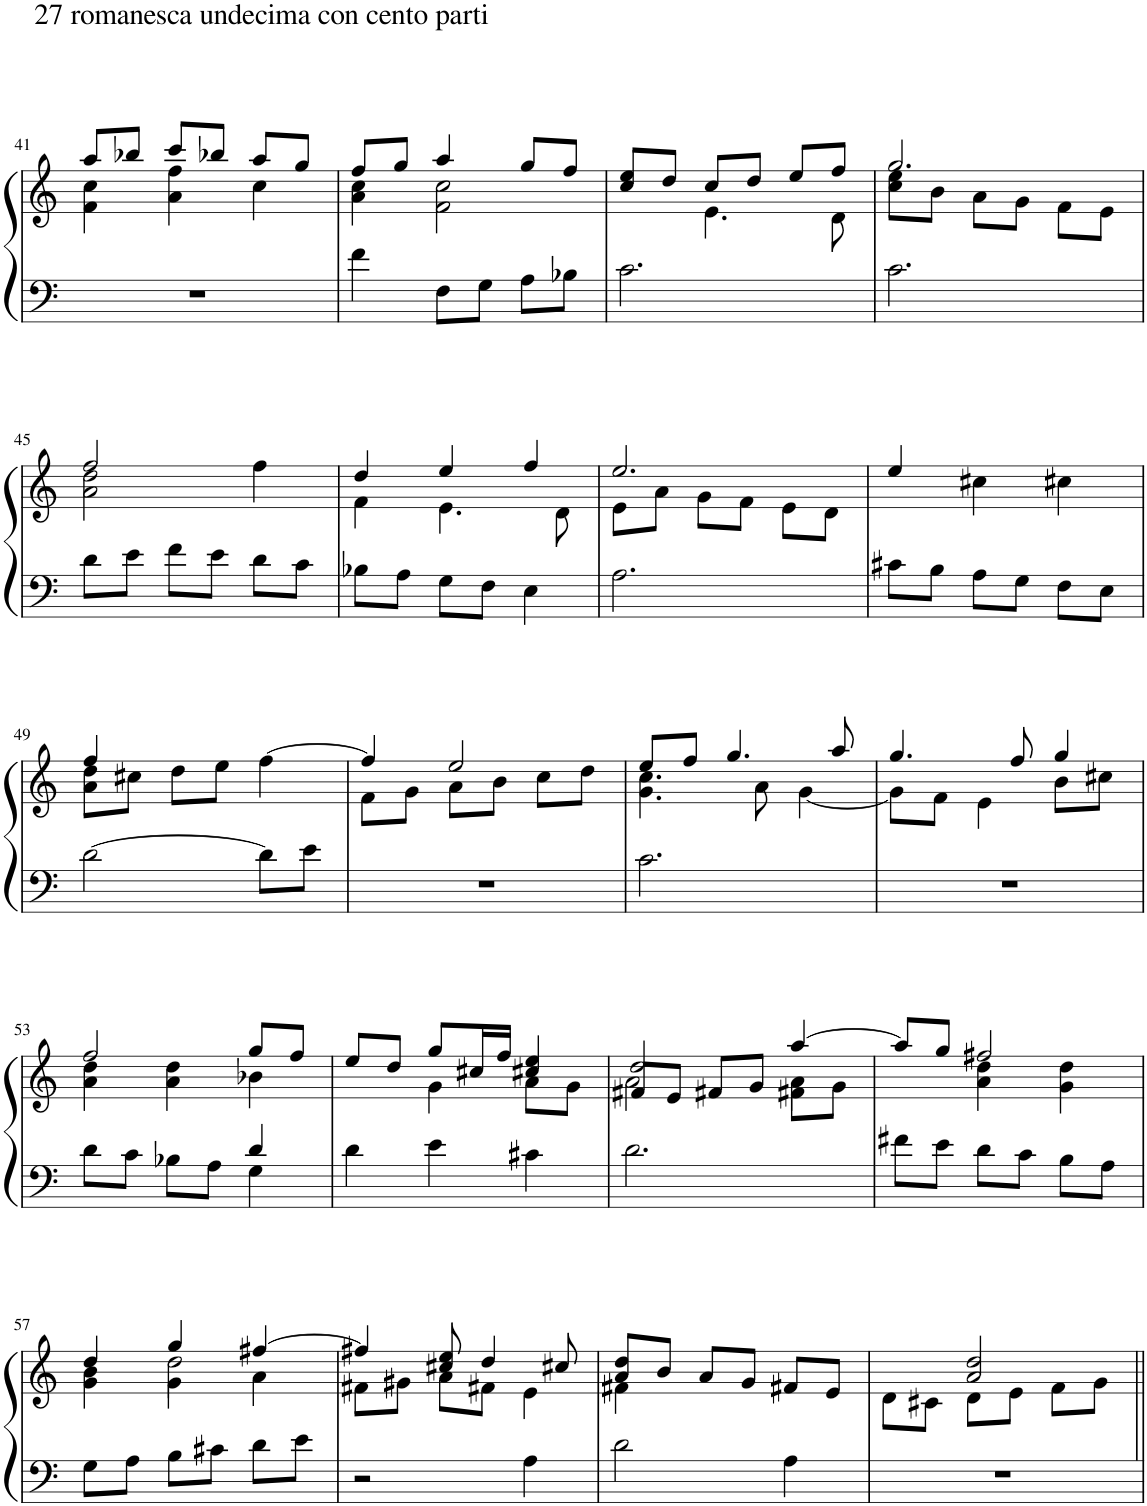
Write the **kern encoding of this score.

**kern	**kern
*part1	*part1
*staff2	*staff1
*I"Piano	*
*I'Pno.	*
!!LO:PB:g=z
*clefF4	*clefG2
*k[]	*k[]
*M3/4	*M3/4
=41	=41
*	*^
!	!LO:TX:a:t=27 romanesca undecima con cento parti	!
!LO:TX:a:t=27 romanesca undecima con cento parti	!	!
2.r	8aa/L	4f\ 4cc\
.	8bb-X/J	.
.	8ccc/L	4a\ 4ff\
.	8bb-X/J	.
.	8aa/L	4cc\
.	8gg/J	.
=42	=42	=42
4f\	8ff/L	4a\ 4cc\
.	8gg/J	.
8F\L	4aa/	2f\ 2cc\
8G\J	.	.
8A\L	8gg/L	.
8B-X\J	8ff/J	.
=43	=43	=43
2.c\	8cc/ 8ee/L	4ryy
.	8dd/J	.
.	8cc/L	4.e\
.	8dd/J	.
.	8ee/L	.
.	8ff/J	8d\
=44	=44	=44
2.c\	2.gg/	8cc\ 8ee\L
.	.	8b\J
.	.	8a\L
.	.	8g\J
.	.	8f\L
.	.	8e\J
!!LO:LB:g=z	!!
=45	=45	=45
8d\L	2ff/	2a\ 2dd\
8e\J	.	.
8f\L	.	.
8e\J	.	.
8d\L	4ff\	4ryy
8c\J	.	.
=46	=46	=46
8B-X\L	4dd/	4f\
8A\J	.	.
8G\L	4ee/	4.e\
8F\J	.	.
4E\	4ff/	.
.	.	8d\
=47	=47	=47
2.A\	2.ee/	8e\L
.	.	8a\J
.	.	8g\L
.	.	8f\J
.	.	8e\L
.	.	8d\J
*	*v	*v
=48	=48
8c#X\L	4ee/
8B\J	.
8A\L	4cc#X\
8G\J	.
8F\L	4cc#X\
8E\J	.
!!LO:LB:g=z
=49	=49
*	*^
[2d\	4ff/	8a\ 8dd\L
.	.	8cc#X\J
.	8dd\L	2ryy
.	8ee\J	.
8d\L]	[4ff\	.
8e\J	.	.
=50	=50	=50
2.r	4ff/]	8f\L
.	.	8g\J
.	2ee/	8a\L
.	.	8b\J
.	.	8cc\L
.	.	8dd\J
=51	=51	=51
2.c\	8ee/L	4.g\ 4.cc\
.	8ff/J	.
.	4.gg/	.
.	.	8a\
.	.	[4g\
.	8aa/	.
=52	=52	=52
2.r	4.gg/	8g\L]
.	.	8f\J
.	.	4e\
.	8ff/	.
.	4gg/	8b\L
.	.	8cc#X\J
!!LO:LB:g=z	!!
=53	=53	=53
*^	*	*
8d\L	2ryy	2ff/	4a\ 4dd\
8c\J	.	.	.
8B-X\L	.	.	4a\ 4dd\
8A\J	.	.	.
4d/	4G\	8gg/L	4b-X\
.	.	8ff/J	.
*v	*v	*	*
=54	=54	=54
4d\	8ee/L	4ryy
.	8dd/J	.
4e\	8gg/L	4g\
.	16cc#X/L	.
.	16ff/JJ	.
4c#X\	4cc#X/ 4ee/	8a\L
.	.	8g\J
=55	=55	=55
*	*	*^
2.d\	2dd/	2a\	8f#X/L
.	.	.	8e/J
.	.	.	8f#X/L
.	.	.	8g/J
.	[4aa/	4a\	8f#X\L
.	.	.	8g\J
*	*	*v	*v
=56	=56	=56
8f#X\L	8aa/L]	4ryy
8e\J	8gg/J	.
8d\L	2ff#X/	4a\ 4dd\
8c\J	.	.
8B\L	.	4g\ 4dd\
8A\J	.	.
!!LO:LB:g=z
=57	=57	=57
*	*	*^
8G\L	4dd/	4g\ 4b\	4ryy
8A\J	.	.	.
8B\L	4gg/	4g\	2dd\
8c#X\J	.	.	.
8d\L	[4ff#X/	4a\	.
8e\J	.	.	.
*	*	*v	*v
=58	=58	=58
2r	4ff#X/]	8f#X\L
.	.	8g#X\J
.	8cc#X/ 8ee/	8a\L
.	4dd/	8f#X\J
4A\	.	4e\
.	8cc#X/	.
=59	=59	=59
2d\	8a/ 8dd/L	4f#X\
.	8b/J	.
.	8a/L	2ryy
.	8g/J	.
4A\	8f#X/L	.
.	8e/J	.
=60	=60	=60
2.r	8d\L	4ryy
.	8c#X\J	.
.	2a/ 2dd/	8d\L
.	.	8e\J
.	.	8f\L
.	.	8g\J
*	*v	*v
=||	=||
*-	*-
